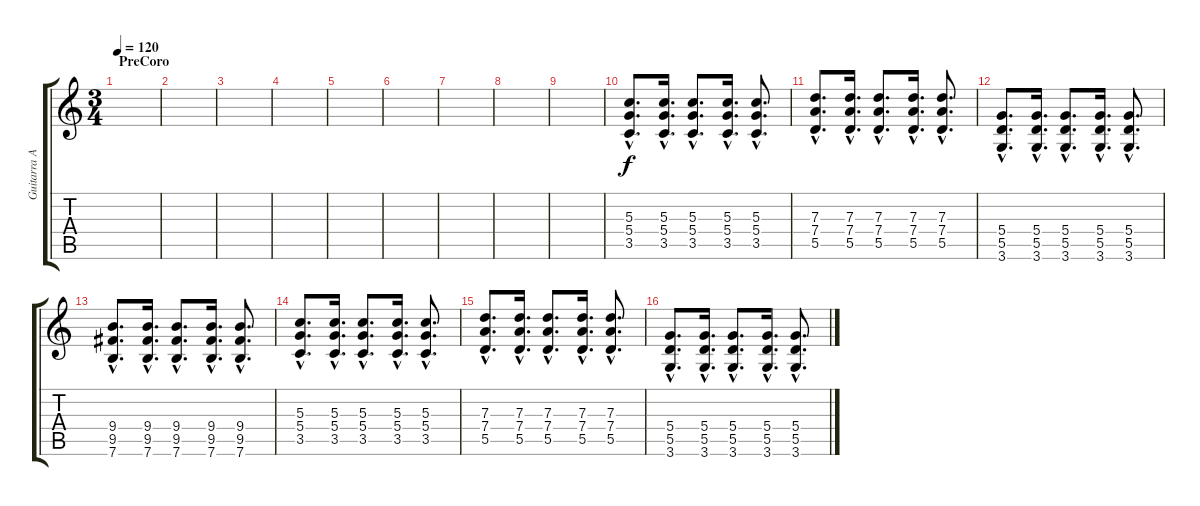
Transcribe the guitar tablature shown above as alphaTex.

\track ("Guitarra Acustica (Verso y Outro)" "Guitarra A") {instrument distortionguitar}
\staff {score tabs}
\tuning (E4 B3 G3 D3 A2 E2) {hide}
\ts (3 4)
\section ("" "PreCoro")
\tempo 120
\clef g2
\ks c
|
|
|
|
|
|
|
|
|
(5.3{hac} 5.4{hac} 3.5{hac}).8{d dy f} (5.3{hac} 5.4{hac} 3.5{hac}).16{d} (5.3{hac} 5.4{hac} 3.5{hac}).8{d} (5.3{hac} 5.4{hac} 3.5{hac}).16{d} (5.3{hac} 5.4{hac} 3.5{hac}).8{d} |
(7.3{hac} 7.4{hac} 5.5{hac}).8{d} (7.3{hac} 7.4{hac} 5.5{hac}).16{d} (7.3{hac} 7.4{hac} 5.5{hac}).8{d} (7.3{hac} 7.4{hac} 5.5{hac}).16{d} (7.3{hac} 7.4{hac} 5.5{hac}).8{d} |
(5.4{hac} 5.5{hac} 3.6{hac}).8{d} (5.4{hac} 5.5{hac} 3.6{hac}).16{d} (5.4{hac} 5.5{hac} 3.6{hac}).8{d} (5.4{hac} 5.5{hac} 3.6{hac}).16{d} (5.4{hac} 5.5{hac} 3.6{hac}).8{d} |
(9.4{hac} 9.5{hac} 7.6{hac}).8{d} (9.4{hac} 9.5{hac} 7.6{hac}).16{d} (9.4{hac} 9.5{hac} 7.6{hac}).8{d} (9.4{hac} 9.5{hac} 7.6{hac}).16{d} (9.4{hac} 9.5{hac} 7.6{hac}).8{d} |
(5.3{hac} 5.4{hac} 3.5{hac}).8{d} (5.3{hac} 5.4{hac} 3.5{hac}).16{d} (5.3{hac} 5.4{hac} 3.5{hac}).8{d} (5.3{hac} 5.4{hac} 3.5{hac}).16{d} (5.3{hac} 5.4{hac} 3.5{hac}).8{d} |
(7.3{hac} 7.4{hac} 5.5{hac}).8{d} (7.3{hac} 7.4{hac} 5.5{hac}).16{d} (7.3{hac} 7.4{hac} 5.5{hac}).8{d} (7.3{hac} 7.4{hac} 5.5{hac}).16{d} (7.3{hac} 7.4{hac} 5.5{hac}).8{d} |
(5.4{hac} 5.5{hac} 3.6{hac}).8{d} (5.4{hac} 5.5{hac} 3.6{hac}).16{d} (5.4{hac} 5.5{hac} 3.6{hac}).8{d} (5.4{hac} 5.5{hac} 3.6{hac}).16{d} (5.4{hac} 5.5{hac} 3.6{hac}).8{d}
